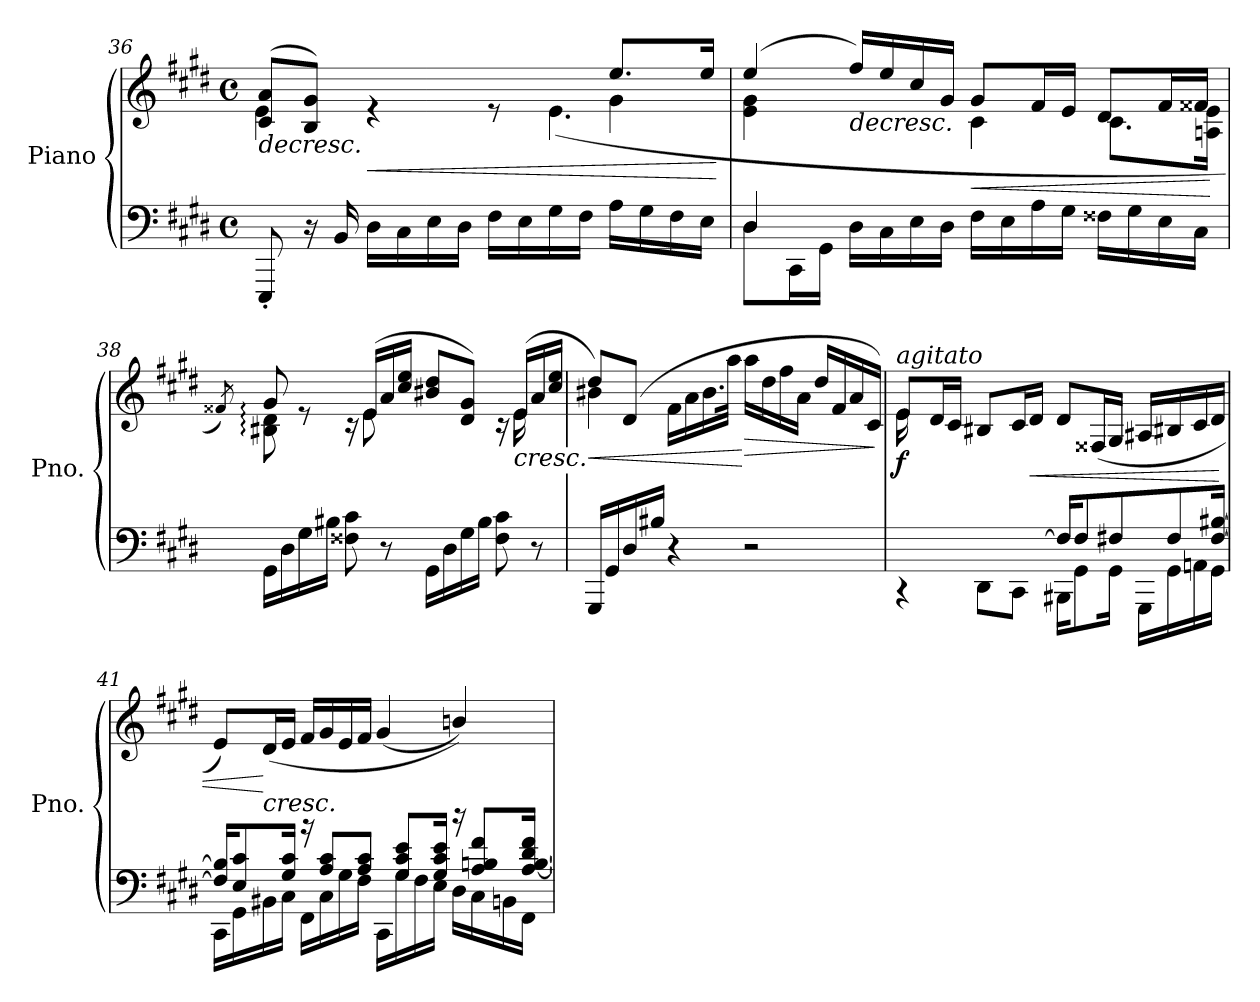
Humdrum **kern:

**kern	**kern	**dynam
*part1	*part1	*part1
*staff2	*staff1	*staff1/2
*I"Piano	*	*
*I'Pno.	*	*
!!LO:LB:g=z
*clefF4	*clefG2	*
*k[f#c#g#d#]	*k[f#c#g#d#]	*
*M4/4	*M4/4	*
*met(c)	*met(c)	*
=36	=36	=36
!	!	!LO:HP:b
*	*^	*
*	*	*^	*
8EEE'/	(>8c#/ 8a/L	4e\	2.ryy	>
16r	8B/ 8g#/J)	.	.	.
16BB/	.	.	.	.
!	!	!	!	!LO:HP:b
16D#\LL	4re	4.ryy	.	<
16C#\	.	.	.	.
16E\	.	.	.	.
16D#\JJ	.	.	.	.
16F#\LL	8re	.	.	.
16E\	.	.	.	.
16G#\	8ryy	(>4.e\	.	.
16F#\JJ	.	.	.	.
16A\LL	8.ee/L	.	4g#\	.
16G#\	.	.	.	.
16F#\	.	.	.	.
16E\JJ	16ee/Jk	.	.	.
*	*v	*v	*v	*
.	.	] [
=37	=37	=37
*^	*^	*
8D#\L	4D#/	(>4ee/	4e\ 4g#\	.
16CC#\L	.	.	.	.
16GG#\JJ	.	.	.	.
!	!	!	!	!LO:HP:b
16D#\LL	2.ryy	16ff#/LL)	4ryy	>
16C#\	.	16ee/	.	.
16E\	.	16cc#/	.	.
16D#\JJ	.	16g#/JJ	.	.
!	!	!	!	!LO:HP:b
16F#\LL	.	8g#/L	4c#\	<
16E\	.	.	.	.
16A\	.	16f#/L	.	.
16G#\JJ	.	16e/JJ	.	.
16F##X\LL	.	8d#/L	8.c#\L	.
16G#\	.	.	.	.
16E\	.	16f#/L	.	.
16C#\JJ	.	16f##X/JJ	16An\ 16e\Jk	.
*v	*v	*	*	*
*	*v	*v	*
.	.	] [
!!LO:LB:g=z
=38	=38	=38
.	8qf##X/)	.
*	*^	*
16GG#\LL	8g#:/	8B#X\: 8d#\:	.
16D#\	.	.	.
16G#\	8re	8.ryy	.
16B#X\JJ	.	.	.
8F##X\ 8c#\	16rc	.	.
.	(>16e/LL	8e\	.
8r	16a/	.	.
.	16cc#/ 16ee/JJ	4.ryy	.
16GG#\LL	8b#X/ 8dd#/L	.	.
16D#\	.	.	.
16G#\	8d#/ 8g#/J)	.	.
16B#\JJ	.	.	.
8F##\ 8c#\	16rc	.	.
!	!LO:TX:b:i:t=cresc.	!	!
.	(>16e/LL	16e\	.
8r	16a/	8ryy	.
.	16cc#/ 16ee/JJ	.	.
=39	=39	=39	=39
!	!	!	!LO:HP:b
16GGG#/LL	8dd#/L)	4b#X\	<
16GG#/	.	.	.
16D#/	(>8d#/J	.	.
16B#X/JJ	.	.	.
4r	16f#\LL	2.ryy	.
.	16a\	.	.
.	16.b#\	.	.
.	32aa\JJk	.	.
!	!	!	!LO:HP:n=1:b
2r	16aa\LL	.	[ >
.	16dd#\	.	.
.	16ff#\	.	.
.	16a\JJ	.	.
.	16dd#/LL	.	.
.	16f#/	.	.
.	16a/	.	.
.	16c#/JJ)	.	.
*	*v	*v	*
.	.	]
!!LO:PB:g=z
=40	=40	=40
*^	*^	*
!	!	!LO:TX:a:i:t=agitato	!	!
!	!	!	!	!LO:DY:b
16ryy	4r	8e/L	(<16e\KL	f
8F#/ 8A/	.	.	2...ryy	.
.	.	16d#/L	.	.
8F#/ 8A/	.	16c#/JJ	.	.
.	8DD#\L	8B#X/L	.	.
8F#/ 8A/	.	.	.	.
.	8CC#\J	16c#/L	.	.
!	!	!	!	!LO:HP:b
[16F#/ 16A/Jk	.	16d#/JJ	.	<
16F#/KL]	16BBB#X\KL	(8d#/L	.	.
8F#/	8GG#\	.	.	.
.	.	(>16F##X/L	.	.
8F#X/	16GG#\Jk	16G#/JJ	.	.
.	16GGG#\LL	16A#X/LL	.	.
8F#/	16GG#\	16B#X/	.	.
.	16AAn\	16c#/	.	.
[16F#/ [16B#X/Jk	16GG#\JJ)	16d#/JJ	.	.
*	*	*v	*v	*
=41	=41	=41	=41
16CC#\LL	16F#/] 16B#/]KL	8e/L)	.
16GG#\	8E/ 8c#/	.	.
!	!	!LO:TX:b:i:t=cresc.	!
16BB#X\	.	(>16d#/L	[
16C#\JJ	16G#/ 16c#/Jk	16e/JJ	.
16FF#\LL	16rb	16f#/LL	.
16C#\	8A/ 8c#/L	16g#/	.
16G#\	.	16e/	.
16F#\JJ	8A/ 8c#/J	16f#/JJ	.
16CC#\LL	.	(>4g#/	.
16G#\	8G#/ 8c#/ 8e/L	.	.
16F#\	.	.	.
16E\JJ	16G#/ 16c#/ 16e/Jk	.	.
16D#\LL	16rdd	4bn/))	.
16C#\	8A/ 8Bn/ 8f#/L	.	.
16BBn\	.	.	.
16FF#\JJ	[16A/ [16B/ [16d#/ 16f#/Jk	.	.
*v	*v	*	*
=	=	=
*-	*-	*-
